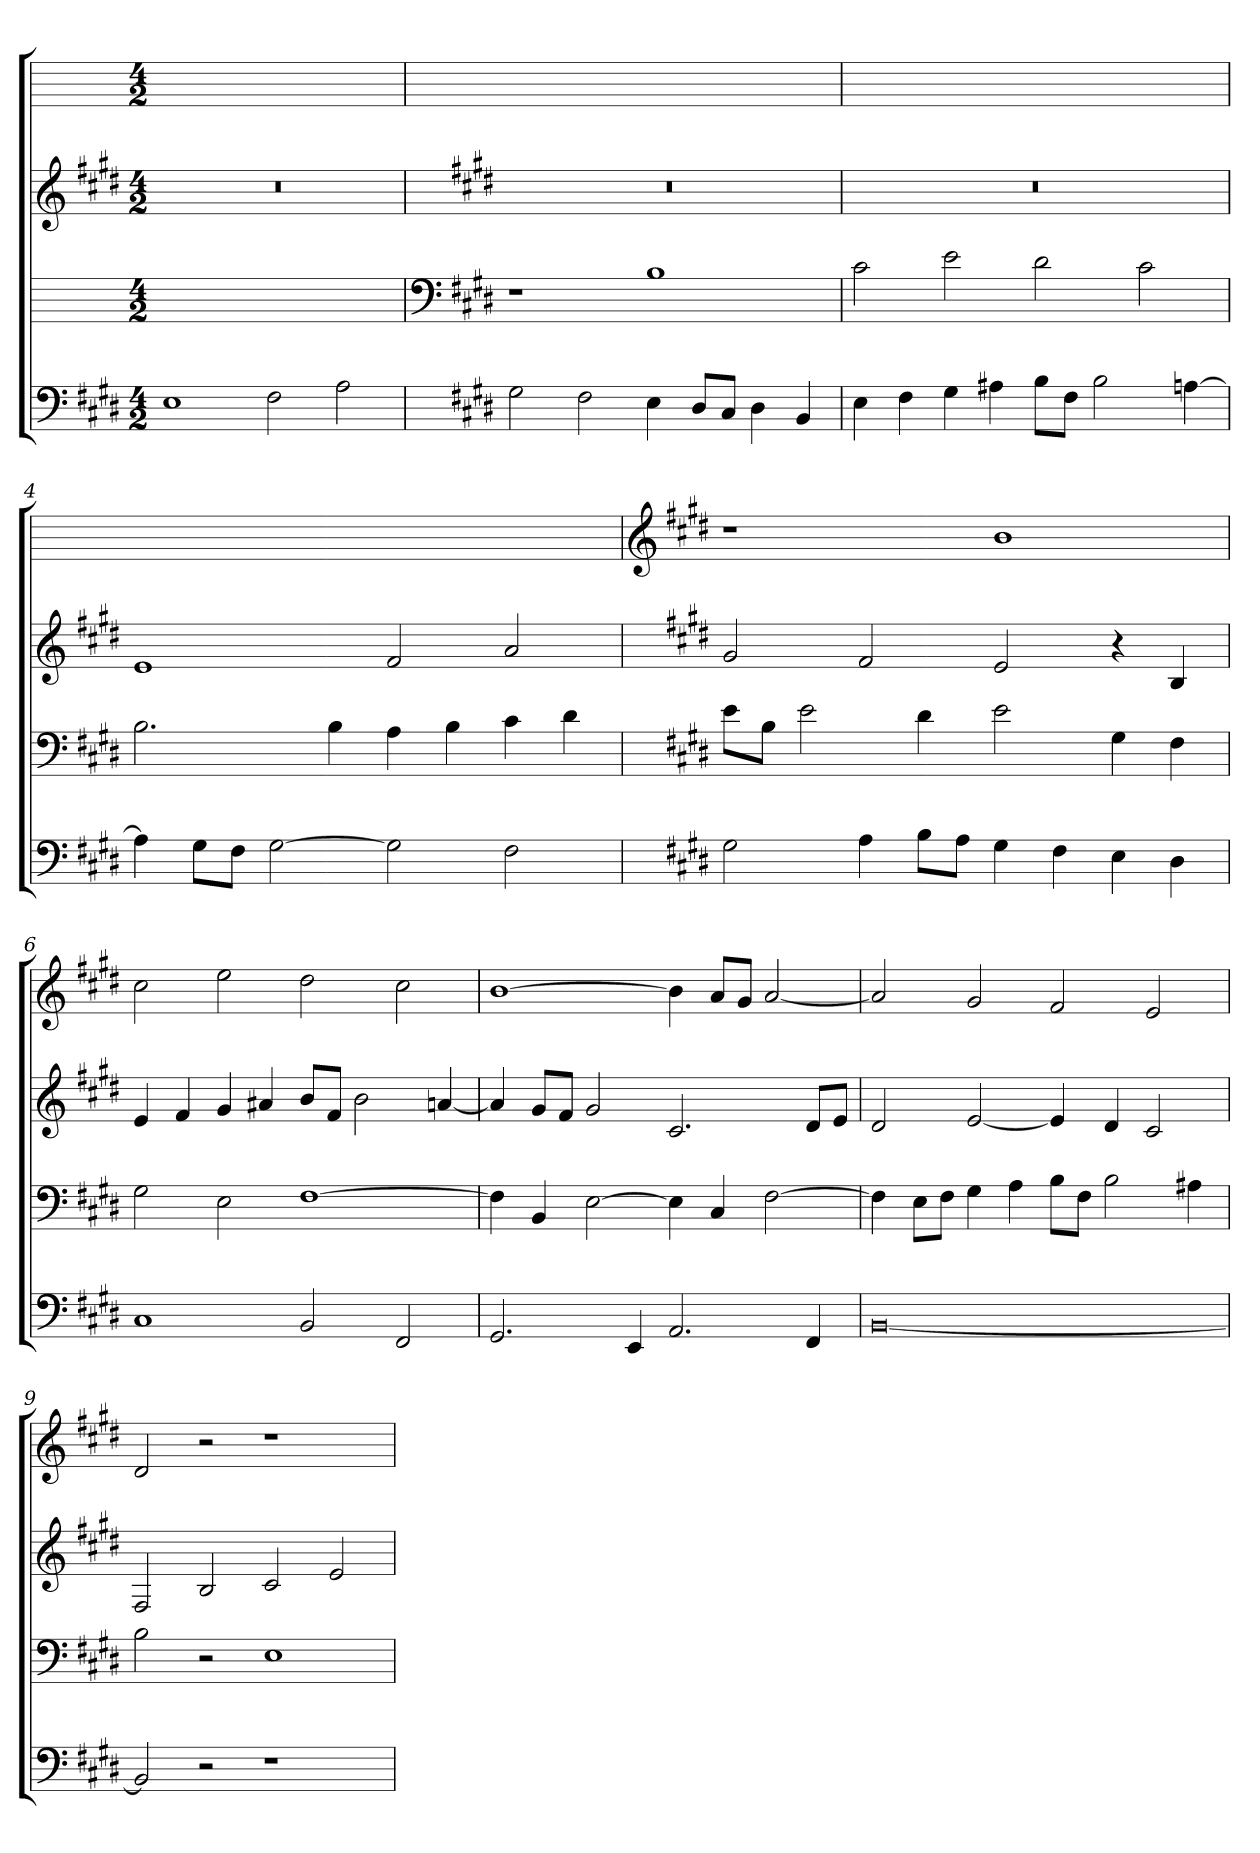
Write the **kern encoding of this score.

**kern	**kern	**kern	**kern
*part4	*part3	*part2	*part1
*staff4	*staff3	*staff2	*staff1
*clefF4	*	*clefG2	*
*k[f#c#g#d#]	*	*k[f#c#g#d#]	*
*E:	*	*E:	*
*M4/2	*M4/2	*M4/2	*M4/2
*MM128	*MM128	*MM128	*MM128
=1	=1	=1	=1
1E	1ryy	0r	1ryy
2F#	1ryy	.	1ryy
2A	.	.	.
=2	=2	=2	=2
*	*clefF4	*	*
*	*k[f#c#g#d#]	*	*
2G#	1r	0r	1ryy
2F#	.	.	.
4E	1B	.	1ryy
8D#/L	.	.	.
8C#/J	.	.	.
4D#	.	.	.
4BB	.	.	.
=3	=3	=3	=3
4E	2c#	0r	1ryy
4F#	.	.	.
4G#	2e	.	.
4A#X	.	.	.
8B\L	2d#	.	1ryy
8F#\J	.	.	.
2B	.	.	.
.	2c#	.	.
[4An	.	.	.
=4	=4	=4	=4
4A]	2.B	1e	1ryy
8G#\L	.	.	.
8F#\J	.	.	.
[2G#	.	.	.
.	4B	.	.
2G#]	4A	2f#	1ryy
.	4B	.	.
2F#	4c#	2a	.
.	4d#	.	.
=5	=5	=5	=5
*	*	*	*clefG2
*	*	*	*k[f#c#g#d#]
2G#	8e\L	2g#	1r
.	8B\J	.	.
.	2e	.	.
4A	.	2f#	.
8B\L	4d#	.	.
8A\J	.	.	.
4G#	2e	2e	1b
4F#	.	.	.
4E	4G#	4r	.
4D#	4F#	4B	.
=6	=6	=6	=6
1C#	2G#	4e	2cc#
.	.	4f#	.
.	2E	4g#	2ee
.	.	4a#X	.
2BB	[1F#	8b/L	2dd#
.	.	8f#/J	.
.	.	2b	.
2FF#	.	.	2cc#
.	.	[4an	.
=7	=7	=7	=7
2.GG#	4F#]	4a]	[1b
.	4BB	8g#/L	.
.	.	8f#/J	.
.	[2E	2g#	.
4EE	.	.	.
2.AA	4E]	2.c#	4b]
.	4C#	.	8a/L
.	.	.	8g#/J
.	[2F#	.	[2a
4FF#	.	8d#/L	.
.	.	8e/J	.
=8	=8	=8	=8
[0BB	4F#]	2d#	2a]
.	8E\L	.	.
.	8F#\J	.	.
.	4G#	[2e	2g#
.	4A	.	.
.	8B\L	4e]	2f#
.	8F#\J	.	.
.	2B	4d#	.
.	.	2c#	2e
.	4A#X	.	.
=9	=9	=9	=9
2BB]	2B	2F#	2d#
2r	2r	2B	2r
1r	1E	2c#	1r
.	.	2e	.
=	=	=	=
*-	*-	*-	*-
